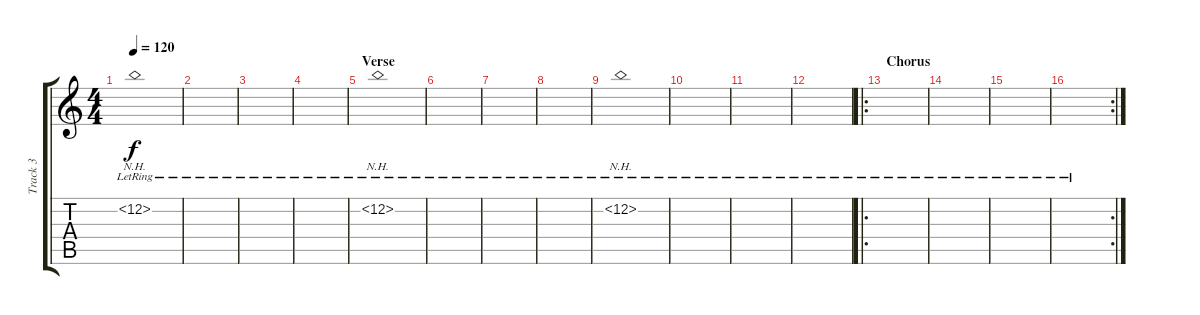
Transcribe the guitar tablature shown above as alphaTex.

\track ("Track 3" "Track 3") {instrument electricguitarjazz}
\staff {score tabs}
\tuning (E4 B3 G3 D3 A2 E2) {hide}
\ts (4 4)
\tempo 120
\clef g2
\ks c
12.2{nh lr}.1{dy f instrument electricguitarjazz} |
|
|
|
\section ("" "Verse")
12.2{nh lr}.1 |
|
|
|
12.2{nh lr}.1 |
|
|
|
\ro
\section ("" "Chorus")
|
|
|
\rc 2
